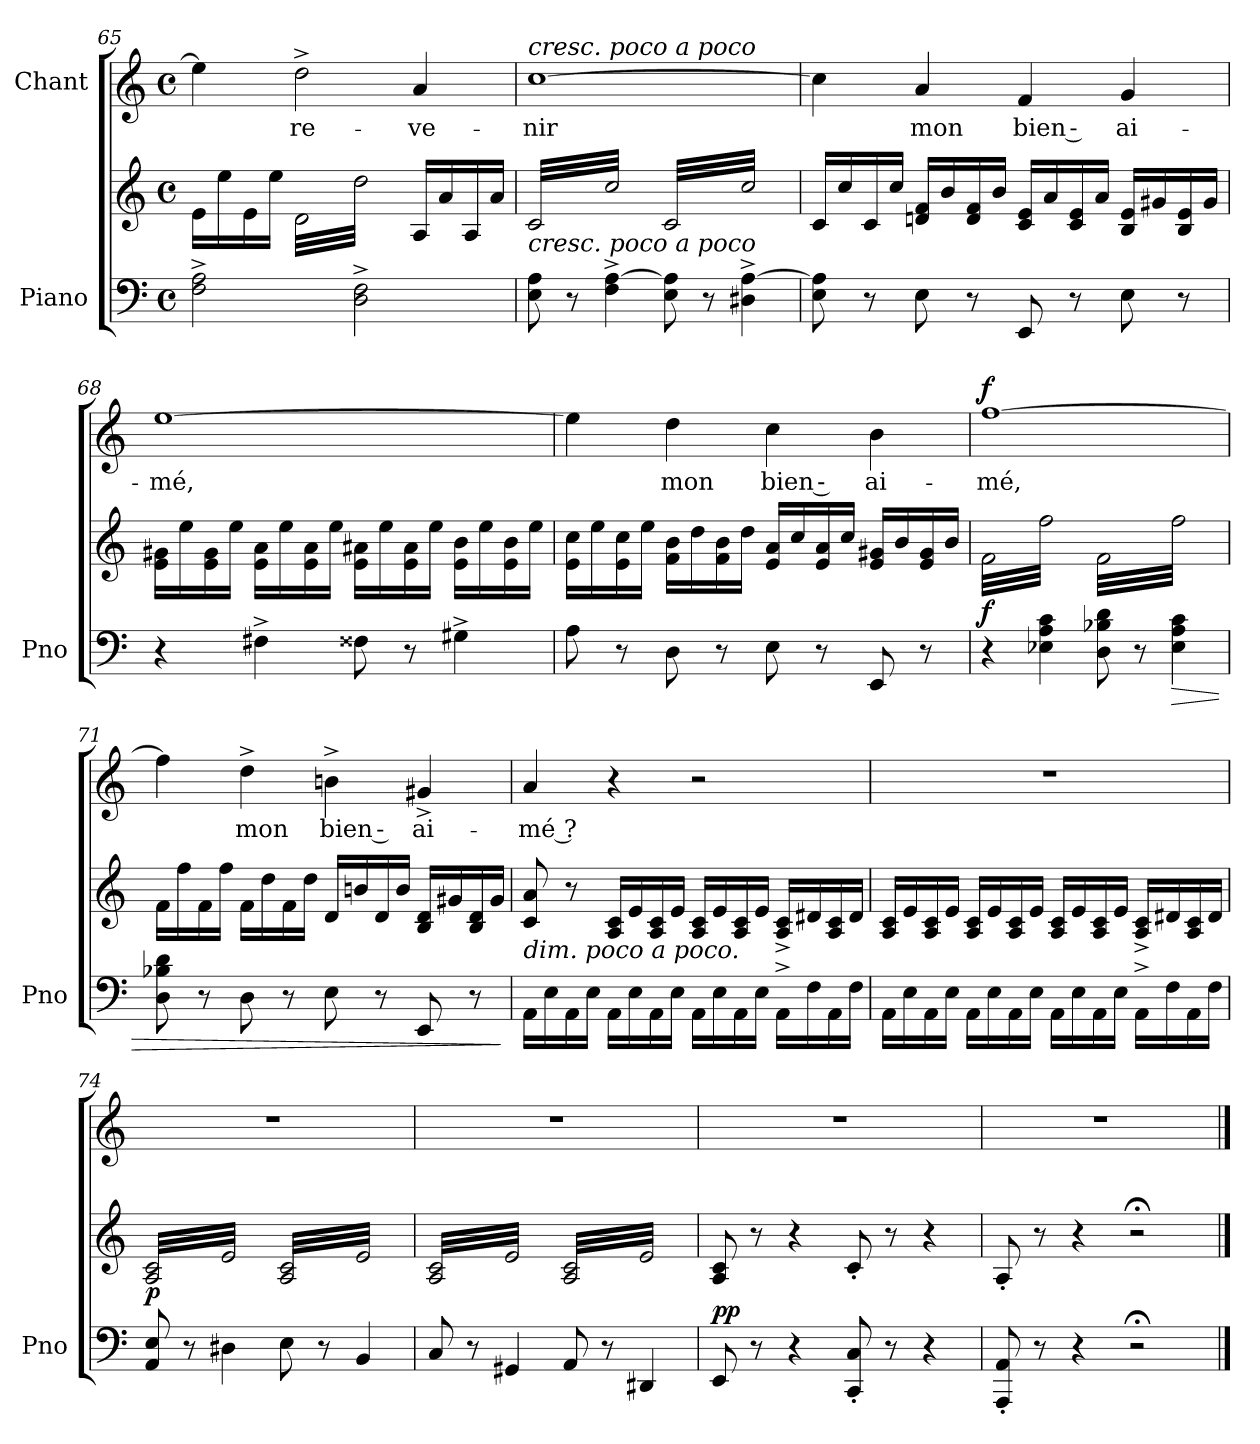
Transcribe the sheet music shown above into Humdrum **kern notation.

**kern	**kern	**dynam	**kern	**text	**dynam
*part2	*part2	*part2	*part1	*part1	*part1
*staff3	*staff2	*staff2/3	*staff1	*staff1	*staff1
*I"Piano	*	*	*I"Chant	*	*
*I'Pno	*	*	*	*	*
*clefF4	*clefG2	*	*clefG2	*	*
*k[]	*k[]	*	*k[]	*	*
*C:	*C:	*	*C:	*	*
*M4/4	*M4/4	*	*M4/4	*	*
*met(c)	*met(c)	*	*met(c)	*	*
=65	=65	=65	=65	=65	=65
2F\^< 2A\^<	16e\LL	.	4ee\]	.	.
.	16ee\	.	.	.	.
.	16e\	.	.	.	.
.	16ee\JJ	.	.	.	.
!	!	!	!	!LO:LY:b	!
*	*tremolo	*	*	*	*
.	32d\LLL	.	2dd^>\	re-	.
.	32dd\	.	.	.	.
.	32d\	.	.	.	.
.	32dd\	.	.	.	.
.	32d\	.	.	.	.
.	32dd\	.	.	.	.
.	32d\	.	.	.	.
.	32dd\	.	.	.	.
2D\^< 2F\^<	32d\	.	.	.	.
.	32dd\	.	.	.	.
.	32d\	.	.	.	.
.	32dd\	.	.	.	.
.	32d\	.	.	.	.
.	32dd\	.	.	.	.
.	32d\	.	.	.	.
.	32dd\JJJ	.	.	.	.
*	*Xtremolo	*	*	*	*
!	!	!	!	!LO:LY:b	!
.	16A/LL	.	4a/	-ve-	.
.	.	.	.	.	.
.	16a/	.	.	.	.
.	.	.	.	.	.
.	16A/	.	.	.	.
.	.	.	.	.	.
.	16a/JJ	.	.	.	.
.	.	.	.	.	.
!!LO:LB:g=z
=66	=66	=66	=66	=66	=66
!	!	!	!LO:TX:a:i:t=cresc. poco a poco	!	!
!LO:TX:a:i:t=cresc. poco a poco	!	!	!	!	!
!	!	!	!	!LO:LY:b	!
*	*tremolo	*	*	*	*
8E\ 8A\	32c/LLL	.	[1cc	-nir	.
.	32cc/	.	.	.	.
.	32c/	.	.	.	.
.	32cc/	.	.	.	.
8r	32c/	.	.	.	.
.	32cc/	.	.	.	.
.	32c/	.	.	.	.
.	32cc/	.	.	.	.
4F\^< [4A\^<	32c/	.	.	.	.
.	32cc/	.	.	.	.
.	32c/	.	.	.	.
.	32cc/	.	.	.	.
.	32c/	.	.	.	.
.	32cc/	.	.	.	.
.	32c/	.	.	.	.
.	32cc/JJJ	.	.	.	.
8E\ 8A\]	32c/LLL	.	.	.	.
.	32cc/	.	.	.	.
.	32c/	.	.	.	.
.	32cc/	.	.	.	.
8r	32c/	.	.	.	.
.	32cc/	.	.	.	.
.	32c/	.	.	.	.
.	32cc/	.	.	.	.
4D#X\^< [4A\^<	32c/	.	.	.	.
.	32cc/	.	.	.	.
.	32c/	.	.	.	.
.	32cc/	.	.	.	.
.	32c/	.	.	.	.
.	32cc/	.	.	.	.
.	32c/	.	.	.	.
.	32cc/JJJ	.	.	.	.
*	*Xtremolo	*	*	*	*
=67	=67	=67	=67	=67	=67
8E\ 8A\]	16c/LL	.	4cc\]	.	.
.	.	.	.	.	.
.	16cc/	.	.	.	.
.	.	.	.	.	.
8r	16c/	.	.	.	.
.	.	.	.	.	.
.	16cc/JJ	.	.	.	.
.	.	.	.	.	.
!	!	!	!	!LO:LY:b	!
8E\	16dn/ 16f/LL	.	4a/	mon	.
.	16b/	.	.	.	.
8r	16d/ 16f/	.	.	.	.
.	16b/JJ	.	.	.	.
!	!	!	!	!LO:LY:b	!
8EE/	16c/ 16e/LL	.	4f/	bien ‑	.
.	16a/	.	.	.	.
8r	16c/ 16e/	.	.	.	.
.	16a/JJ	.	.	.	.
!	!	!	!	!LO:LY:b	!
8E\	16B/ 16e/LL	.	4g/	ai-	.
.	16g#X/	.	.	.	.
8r	16B/ 16e/	.	.	.	.
.	16g#/JJ	.	.	.	.
=68	=68	=68	=68	=68	=68
!	!	!	!	!LO:LY:b	!
4r	16e\ 16g#X\LL	.	[1ee	-mé,	.
.	16ee\	.	.	.	.
.	16e\ 16g#\	.	.	.	.
.	16ee\JJ	.	.	.	.
4F#X^>\	16e\ 16a\LL	.	.	.	.
.	16ee\	.	.	.	.
.	16e\ 16a\	.	.	.	.
.	16ee\JJ	.	.	.	.
8F##X\	16e\ 16a#X\LL	.	.	.	.
.	16ee\	.	.	.	.
8r	16e\ 16a#\	.	.	.	.
.	16ee\JJ	.	.	.	.
4G#X^>\	16e\ 16b\LL	.	.	.	.
.	16ee\	.	.	.	.
.	16e\ 16b\	.	.	.	.
.	16ee\JJ	.	.	.	.
!!LO:LB:g=z
=69	=69	=69	=69	=69	=69
8A\	16e\ 16cc\LL	.	4ee\]	.	.
.	16ee\	.	.	.	.
8r	16e\ 16cc\	.	.	.	.
.	16ee\JJ	.	.	.	.
!	!	!	!	!LO:LY:b	!
8D\	16f\ 16b\LL	.	4dd\	mon	.
.	16dd\	.	.	.	.
8r	16f\ 16b\	.	.	.	.
.	16dd\JJ	.	.	.	.
!	!	!	!	!LO:LY:b	!
8E\	16e/ 16a/LL	.	4cc\	bien ‑	.
.	16cc/	.	.	.	.
8r	16e/ 16a/	.	.	.	.
.	16cc/JJ	.	.	.	.
!	!	!	!	!LO:LY:b	!
8EE/	16e/ 16g#X/LL	.	4b\	ai-	.
.	16b/	.	.	.	.
8r	16e/ 16g#/	.	.	.	.
.	16b/JJ	.	.	.	.
=70	=70	=70	=70	=70	=70
!	!	!LO:DY:b	!	!LO:LY:b	!LO:DY:a
*	*tremolo	*	*	*	*
4r	32f\LLL	f	[1ff	-mé,	f
.	32ff\	.	.	.	.
.	32f\	.	.	.	.
.	32ff\	.	.	.	.
.	32f\	.	.	.	.
.	32ff\	.	.	.	.
.	32f\	.	.	.	.
.	32ff\	.	.	.	.
4E-X\ 4A\ 4c\	32f\	.	.	.	.
.	32ff\	.	.	.	.
.	32f\	.	.	.	.
.	32ff\	.	.	.	.
.	32f\	.	.	.	.
.	32ff\	.	.	.	.
.	32f\	.	.	.	.
.	32ff\JJJ	.	.	.	.
8D\ 8B-X\ 8d\	32f\LLL	.	.	.	.
.	32ff\	.	.	.	.
.	32f\	.	.	.	.
.	32ff\	.	.	.	.
8r	32f\	.	.	.	.
.	32ff\	.	.	.	.
.	32f\	.	.	.	.
.	32ff\	.	.	.	.
!	!	!LO:HP:b=2	!	!	!
4E-\ 4A\ 4c\	32f\	>	.	.	.
.	32ff\	.	.	.	.
.	32f\	.	.	.	.
.	32ff\	.	.	.	.
.	32f\	.	.	.	.
.	32ff\	.	.	.	.
.	32f\	.	.	.	.
.	32ff\JJJ	.	.	.	.
*	*Xtremolo	*	*	*	*
=71	=71	=71	=71	=71	=71
8D\ 8B-X\ 8d\	16f\LL	.	4ff\]	.	.
.	.	.	.	.	.
.	16ff\	.	.	.	.
.	.	.	.	.	.
8r	16f\	.	.	.	.
.	.	.	.	.	.
.	16ff\JJ	.	.	.	.
.	.	.	.	.	.
!	!	!	!	!LO:LY:b	!
8D\	16f\LL	.	4dd^>\	mon	.
.	16dd\	.	.	.	.
8r	16f\	.	.	.	.
.	16dd\JJ	.	.	.	.
!	!	!	!	!LO:LY:b	!
8E\	16d/LL	.	4bn^>\	bien ‑	.
.	16bn/	.	.	.	.
8r	16d/	.	.	.	.
.	16b/JJ	.	.	.	.
!	!	!	!	!LO:LY:b	!
8EE/	16B/ 16d/LL	.	4g#X^>/	ai-	.
.	16g#X/	.	.	.	.
8r	16B/ 16d/	.	.	.	.
.	16g#/JJ	.	.	.	.
.	.	]	.	.	.
!!LO:PB:g=z
=72	=72	=72	=72	=72	=72
!	!LO:TX:b:i:t=dim. poco a poco.	!	!	!	!
!	!	!	!	!LO:LY:b	!
16AA\LL	8c/ 8a/	.	4a/	-mé ?	.
16E\	.	.	.	.	.
16AA\	8r	.	.	.	.
16E\JJ	.	.	.	.	.
16AA\LL	16A/ 16c/LL	.	4r	.	.
16E\	16e/	.	.	.	.
16AA\	16A/ 16c/	.	.	.	.
16E\JJ	16e/JJ	.	.	.	.
16AA\LL	16A/ 16c/LL	.	2r	.	.
16E\	16e/	.	.	.	.
16AA\	16A/ 16c/	.	.	.	.
16E\JJ	16e/JJ	.	.	.	.
16AA^>\LL	16A/^< 16c/^<LL	.	.	.	.
16F\	16d#X/	.	.	.	.
16AA\	16A/ 16c/	.	.	.	.
16F\JJ	16d#/JJ	.	.	.	.
=73	=73	=73	=73	=73	=73
16AA\LL	16A/ 16c/LL	.	1r	.	.
16E\	16e/	.	.	.	.
16AA\	16A/ 16c/	.	.	.	.
16E\JJ	16e/JJ	.	.	.	.
16AA\LL	16A/ 16c/LL	.	.	.	.
16E\	16e/	.	.	.	.
16AA\	16A/ 16c/	.	.	.	.
16E\JJ	16e/JJ	.	.	.	.
16AA\LL	16A/ 16c/LL	.	.	.	.
16E\	16e/	.	.	.	.
16AA\	16A/ 16c/	.	.	.	.
16E\JJ	16e/JJ	.	.	.	.
16AA^>\LL	16A/^< 16c/^<LL	.	.	.	.
16F\	16d#X/	.	.	.	.
16AA\	16A/ 16c/	.	.	.	.
16F\JJ	16d#/JJ	.	.	.	.
!!LO:LB:g=z
=74	=74	=74	=74	=74	=74
!	!	!LO:DY:b	!	!	!
*	*tremolo	*	*	*	*
8AA/ 8E/	32A/ 32c/LLL	p	1r	.	.
.	32e/	.	.	.	.
.	32A/ 32c/	.	.	.	.
.	32e/	.	.	.	.
8r	32A/ 32c/	.	.	.	.
.	32e/	.	.	.	.
.	32A/ 32c/	.	.	.	.
.	32e/	.	.	.	.
4D#X\	32A/ 32c/	.	.	.	.
.	32e/	.	.	.	.
.	32A/ 32c/	.	.	.	.
.	32e/	.	.	.	.
.	32A/ 32c/	.	.	.	.
.	32e/	.	.	.	.
.	32A/ 32c/	.	.	.	.
.	32e/JJJ	.	.	.	.
8E\	32A/ 32c/LLL	.	.	.	.
.	32e/	.	.	.	.
.	32A/ 32c/	.	.	.	.
.	32e/	.	.	.	.
8r	32A/ 32c/	.	.	.	.
.	32e/	.	.	.	.
.	32A/ 32c/	.	.	.	.
.	32e/	.	.	.	.
4BB/	32A/ 32c/	.	.	.	.
.	32e/	.	.	.	.
.	32A/ 32c/	.	.	.	.
.	32e/	.	.	.	.
.	32A/ 32c/	.	.	.	.
.	32e/	.	.	.	.
.	32A/ 32c/	.	.	.	.
.	32e/JJJ	.	.	.	.
=75	=75	=75	=75	=75	=75
8C/	32A/ 32c/LLL	.	1r	.	.
.	32e/	.	.	.	.
.	32A/ 32c/	.	.	.	.
.	32e/	.	.	.	.
8r	32A/ 32c/	.	.	.	.
.	32e/	.	.	.	.
.	32A/ 32c/	.	.	.	.
.	32e/	.	.	.	.
4GG#X/	32A/ 32c/	.	.	.	.
.	32e/	.	.	.	.
.	32A/ 32c/	.	.	.	.
.	32e/	.	.	.	.
.	32A/ 32c/	.	.	.	.
.	32e/	.	.	.	.
.	32A/ 32c/	.	.	.	.
.	32e/JJJ	.	.	.	.
8AA/	32A/ 32c/LLL	.	.	.	.
.	32e/	.	.	.	.
.	32A/ 32c/	.	.	.	.
.	32e/	.	.	.	.
8r	32A/ 32c/	.	.	.	.
.	32e/	.	.	.	.
.	32A/ 32c/	.	.	.	.
.	32e/	.	.	.	.
4DD#X/	32A/ 32c/	.	.	.	.
.	32e/	.	.	.	.
.	32A/ 32c/	.	.	.	.
.	32e/	.	.	.	.
.	32A/ 32c/	.	.	.	.
.	32e/	.	.	.	.
.	32A/ 32c/	.	.	.	.
.	32e/JJJ	.	.	.	.
*	*Xtremolo	*	*	*	*
=76	=76	=76	=76	=76	=76
!	!	!LO:DY:a=2	!	!	!
8EE/	8A/ 8c/	pp	1r	.	.
.	.	.	.	.	.
.	.	.	.	.	.
.	.	.	.	.	.
8r	8r	.	.	.	.
.	.	.	.	.	.
.	.	.	.	.	.
.	.	.	.	.	.
4r	4r	.	.	.	.
8CC/'< 8C/'<	8c'</	.	.	.	.
8r	8r	.	.	.	.
4r	4r	.	.	.	.
=77	=77	=77	=77	=77	=77
8AAA/'< 8AA/'<	8A'</	.	1r	.	.
8r	8r	.	.	.	.
4r	4r	.	.	.	.
2r;<	2r;<	.	.	.	.
==	==	==	==	==	==
*-	*-	*-	*-	*-	*-
